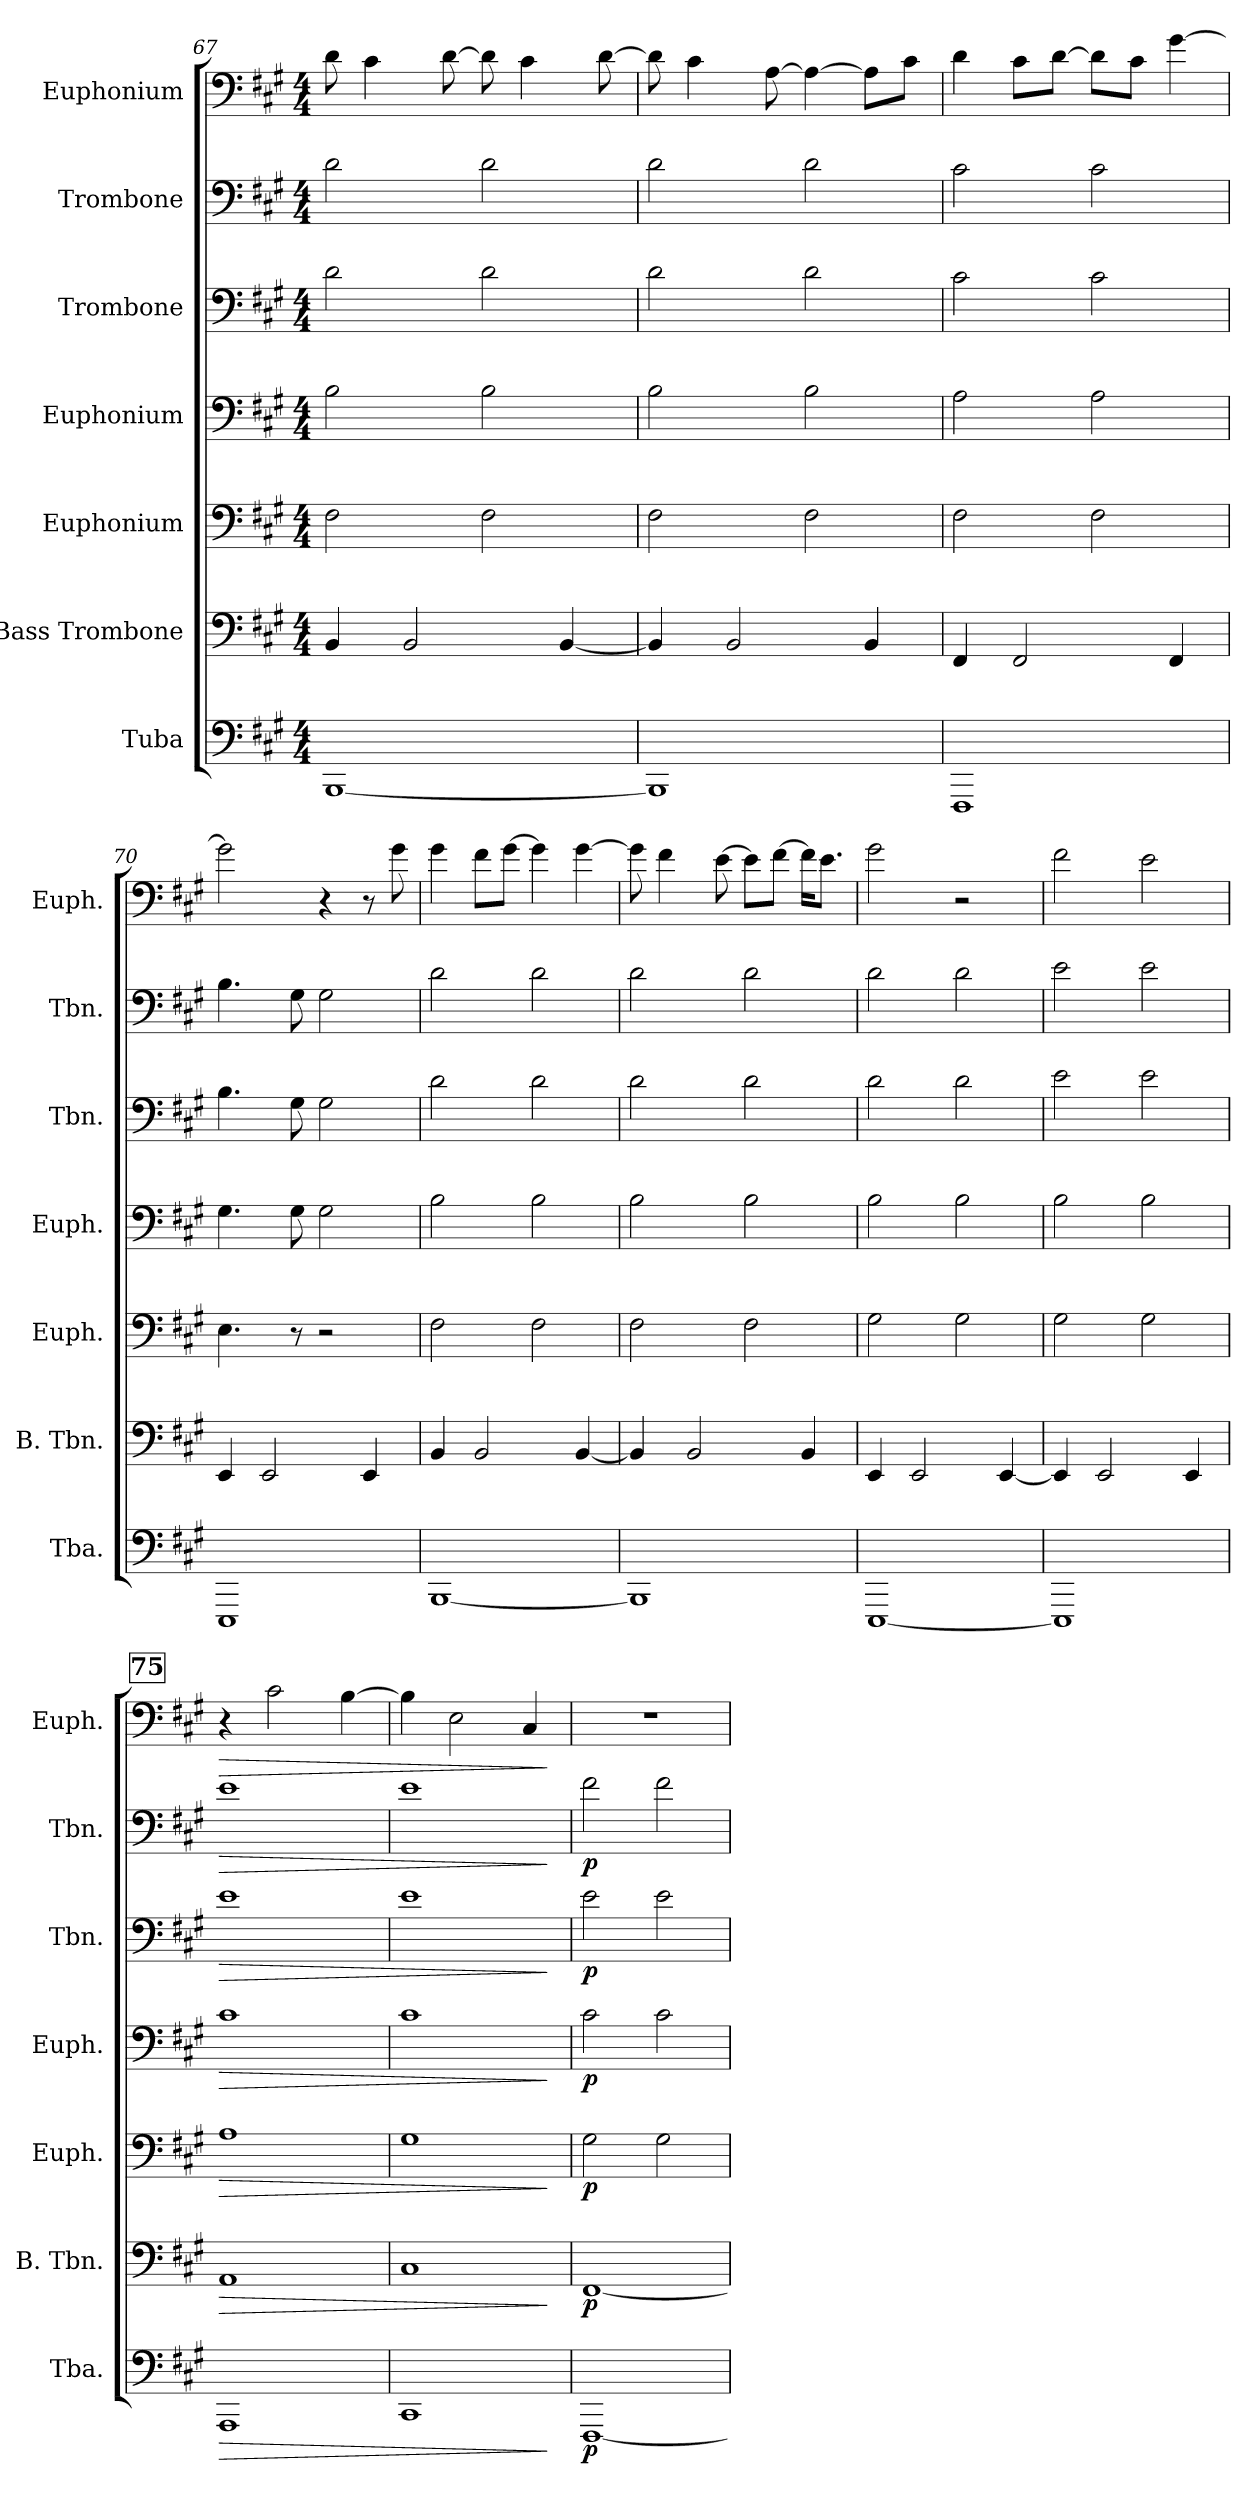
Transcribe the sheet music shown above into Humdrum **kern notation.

**kern	**dynam	**kern	**dynam	**kern	**dynam	**kern	**dynam	**kern	**dynam	**kern	**dynam	**kern	**dynam
*part7	*part7	*part6	*part6	*part5	*part5	*part4	*part4	*part3	*part3	*part2	*part2	*part1	*part1
*staff7	*staff7	*staff6	*staff6	*staff5	*staff5	*staff4	*staff4	*staff3	*staff3	*staff2	*staff2	*staff1	*staff1
*I"Tuba	*	*I"Bass Trombone	*	*I"Euphonium	*	*I"Euphonium	*	*I"Trombone	*	*I"Trombone	*	*I"Euphonium	*
*I'Tba.	*	*I'B. Tbn.	*	*I'Euph.	*	*I'Euph.	*	*I'Tbn.	*	*I'Tbn.	*	*I'Euph.	*
*clefF4	*	*clefF4	*	*clefF4	*	*clefF4	*	*clefF4	*	*clefF4	*	*clefF4	*
*k[f#c#g#]	*	*k[f#c#g#]	*	*k[f#c#g#]	*	*k[f#c#g#]	*	*k[f#c#g#]	*	*k[f#c#g#]	*	*k[f#c#g#]	*
*M4/4	*	*M4/4	*	*M4/4	*	*M4/4	*	*M4/4	*	*M4/4	*	*M4/4	*
=67	=67	=67	=67	=67	=67	=67	=67	=67	=67	=67	=67	=67	=67
[1BBB	.	4BB/	.	2F#\	.	2B\	.	2d\	.	2d\	.	8d\	.
.	.	.	.	.	.	.	.	.	.	.	.	4c#\	.
.	.	2BB/	.	.	.	.	.	.	.	.	.	.	.
.	.	.	.	.	.	.	.	.	.	.	.	[8d\	.
.	.	.	.	2F#\	.	2B\	.	2d\	.	2d\	.	8d\]	.
.	.	.	.	.	.	.	.	.	.	.	.	4c#\	.
.	.	[4BB/	.	.	.	.	.	.	.	.	.	.	.
.	.	.	.	.	.	.	.	.	.	.	.	[8d\	.
=68	=68	=68	=68	=68	=68	=68	=68	=68	=68	=68	=68	=68	=68
1BBB]	.	4BB/]	.	2F#\	.	2B\	.	2d\	.	2d\	.	8d\]	.
.	.	.	.	.	.	.	.	.	.	.	.	4c#\	.
.	.	2BB/	.	.	.	.	.	.	.	.	.	.	.
.	.	.	.	.	.	.	.	.	.	.	.	[8A\	.
.	.	.	.	2F#\	.	2B\	.	2d\	.	2d\	.	4A\_	.
.	.	4BB/	.	.	.	.	.	.	.	.	.	8A\L]	.
.	.	.	.	.	.	.	.	.	.	.	.	8c#\J	.
=69	=69	=69	=69	=69	=69	=69	=69	=69	=69	=69	=69	=69	=69
1FFF#	.	4FF#/	.	2F#\	.	2A\	.	2c#\	.	2c#\	.	4d\	.
.	.	2FF#/	.	.	.	.	.	.	.	.	.	8c#\L	.
.	.	.	.	.	.	.	.	.	.	.	.	[8d\J	.
.	.	.	.	2F#\	.	2A\	.	2c#\	.	2c#\	.	8d\L]	.
.	.	.	.	.	.	.	.	.	.	.	.	8c#\J	.
.	.	4FF#/	.	.	.	.	.	.	.	.	.	[4g#\	.
=70	=70	=70	=70	=70	=70	=70	=70	=70	=70	=70	=70	=70	=70
1EEE	.	4EE/	.	4.E\	.	4.G#\	.	4.B\	.	4.B\	.	2g#\]	.
.	.	2EE/	.	.	.	.	.	.	.	.	.	.	.
.	.	.	.	8r	.	8G#\	.	8G#\	.	8G#\	.	.	.
.	.	.	.	2r	.	2G#\	.	2G#\	.	2G#\	.	4r	.
.	.	4EE/	.	.	.	.	.	.	.	.	.	8r	.
.	.	.	.	.	.	.	.	.	.	.	.	8g#\	.
!!LO:PB:g=z
=71	=71	=71	=71	=71	=71	=71	=71	=71	=71	=71	=71	=71	=71
[1BBB	.	4BB/	.	2F#\	.	2B\	.	2d\	.	2d\	.	4g#\	.
.	.	2BB/	.	.	.	.	.	.	.	.	.	8f#\L	.
.	.	.	.	.	.	.	.	.	.	.	.	[8g#\J	.
.	.	.	.	2F#\	.	2B\	.	2d\	.	2d\	.	4g#\]	.
.	.	[4BB/	.	.	.	.	.	.	.	.	.	[4g#\	.
=72	=72	=72	=72	=72	=72	=72	=72	=72	=72	=72	=72	=72	=72
1BBB]	.	4BB/]	.	2F#\	.	2B\	.	2d\	.	2d\	.	8g#\]	.
.	.	.	.	.	.	.	.	.	.	.	.	4f#\	.
.	.	2BB/	.	.	.	.	.	.	.	.	.	.	.
.	.	.	.	.	.	.	.	.	.	.	.	[8e\	.
.	.	.	.	2F#\	.	2B\	.	2d\	.	2d\	.	8e\L]	.
.	.	.	.	.	.	.	.	.	.	.	.	[8f#\J	.
.	.	4BB/	.	.	.	.	.	.	.	.	.	16f#\KL]	.
.	.	.	.	.	.	.	.	.	.	.	.	8.e\J	.
=73	=73	=73	=73	=73	=73	=73	=73	=73	=73	=73	=73	=73	=73
[1EEE	.	4EE/	.	2G#\	.	2B\	.	2d\	.	2d\	.	2g#\	.
.	.	2EE/	.	.	.	.	.	.	.	.	.	.	.
.	.	.	.	2G#\	.	2B\	.	2d\	.	2d\	.	2r	.
.	.	[4EE/	.	.	.	.	.	.	.	.	.	.	.
=74	=74	=74	=74	=74	=74	=74	=74	=74	=74	=74	=74	=74	=74
1EEE]	.	4EE/]	.	2G#\	.	2B\	.	2e\	.	2e\	.	2f#\	.
.	.	2EE/	.	.	.	.	.	.	.	.	.	.	.
.	.	.	.	2G#\	.	2B\	.	2e\	.	2e\	.	2e\	.
.	.	4EE/	.	.	.	.	.	.	.	.	.	.	.
!!LO:REH:place=s1:a:B:fs=14:t=75
=75	=75	=75	=75	=75	=75	=75	=75	=75	=75	=75	=75	=75	=75
!	!LO:HP:b	!	!LO:HP:b	!	!LO:HP:b	!	!LO:HP:b	!	!LO:HP:b	!	!LO:HP:b	!	!LO:HP:b
1AAA	>	1AA	>	1A	>	1c#	>	1e	>	1e	>	4r	>
.	.	.	.	.	.	.	.	.	.	.	.	2c#\	.
.	.	.	.	.	.	.	.	.	.	.	.	[4B\	.
=76	=76	=76	=76	=76	=76	=76	=76	=76	=76	=76	=76	=76	=76
1CC#	.	1C#	.	1G#	.	1c#	.	1e	.	1e	.	4B\]	.
.	.	.	.	.	.	.	.	.	.	.	.	2E\	.
.	.	.	.	.	.	.	.	.	.	.	.	4C#/	.
.	]	.	]	.	]	.	]	.	]	.	]	.	]
=77	=77	=77	=77	=77	=77	=77	=77	=77	=77	=77	=77	=77	=77
!	!LO:DY:b	!	!LO:DY:b	!	!LO:DY:b	!	!LO:DY:b	!	!LO:DY:b	!	!LO:DY:b	!	!
[1FFF#	p	[1FF#	p	2G#\	p	2c#\	p	2e\	p	2f#\	p	1r	.
.	.	.	.	2G#\	.	2c#\	.	2e\	.	2f#\	.	.	.
=	=	=	=	=	=	=	=	=	=	=	=	=	=
*-	*-	*-	*-	*-	*-	*-	*-	*-	*-	*-	*-	*-	*-
